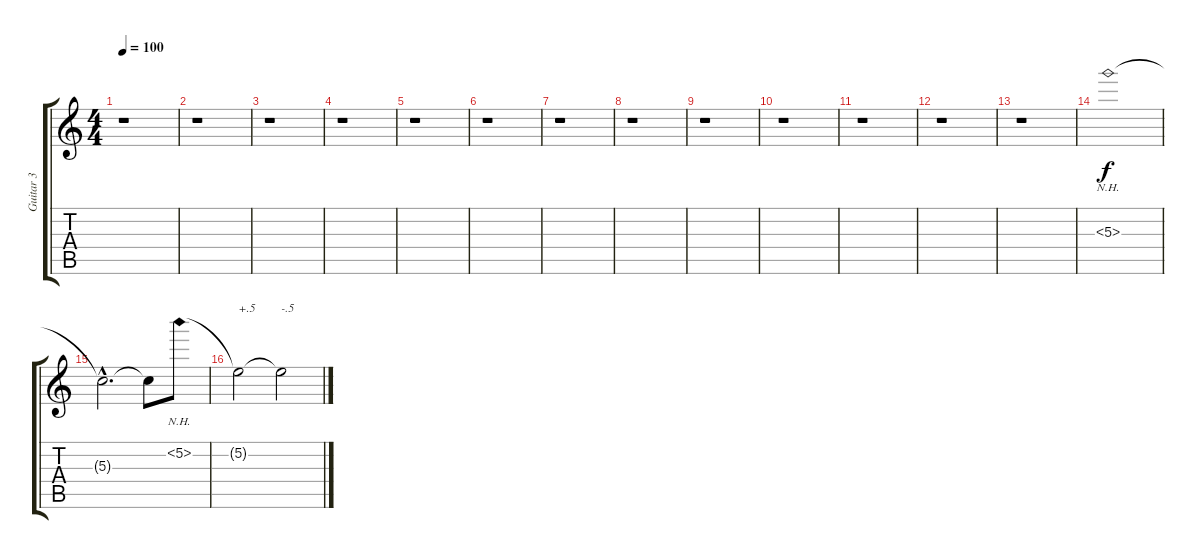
\track ("Guitar 3" "Guitar 3") {instrument overdrivenguitar}
\staff {score tabs}
\tuning (E4 B3 G3 D3 A2 E2) {hide}
\ts (4 4)
\tempo 100
\clef g2
\ks c
r.1{dy f} |
r.1 |
r.1 |
r.1 |
r.1 |
r.1 |
r.1 |
r.1 |
r.1 |
r.1 |
r.1 |
r.1 |
r.1 |
5.3{nh}.1 |
5.3{hac t}.2{d} 5.3{t}.8 5.2{nh}.8 |
5.2{t}.2{txt "+.5"} 5.2{t}.2{txt "-.5"}
